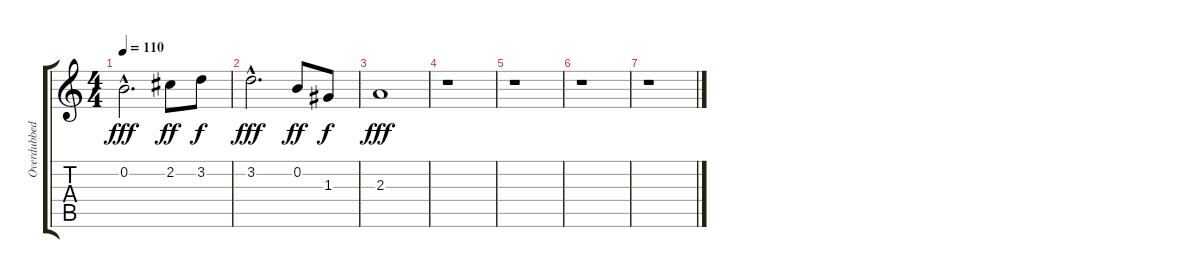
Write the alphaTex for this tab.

\track ("Overdubbed Lead" "Overdubbed") {instrument electricguitarclean}
\staff {score tabs}
\tuning (E4 B3 G3 D3 A2 E2) {hide}
\ts (4 4)
\tempo 110
\clef g2
\ks c
0.2{hac}.2{d dy fff} 2.2.8{dy ff} 3.2.8{dy f} |
3.2{hac}.2{d dy fff} 0.2.8{dy ff} 1.3.8{dy f} |
2.3.1{dy fff} |
r.1 |
r.1 |
r.1 |
r.1
